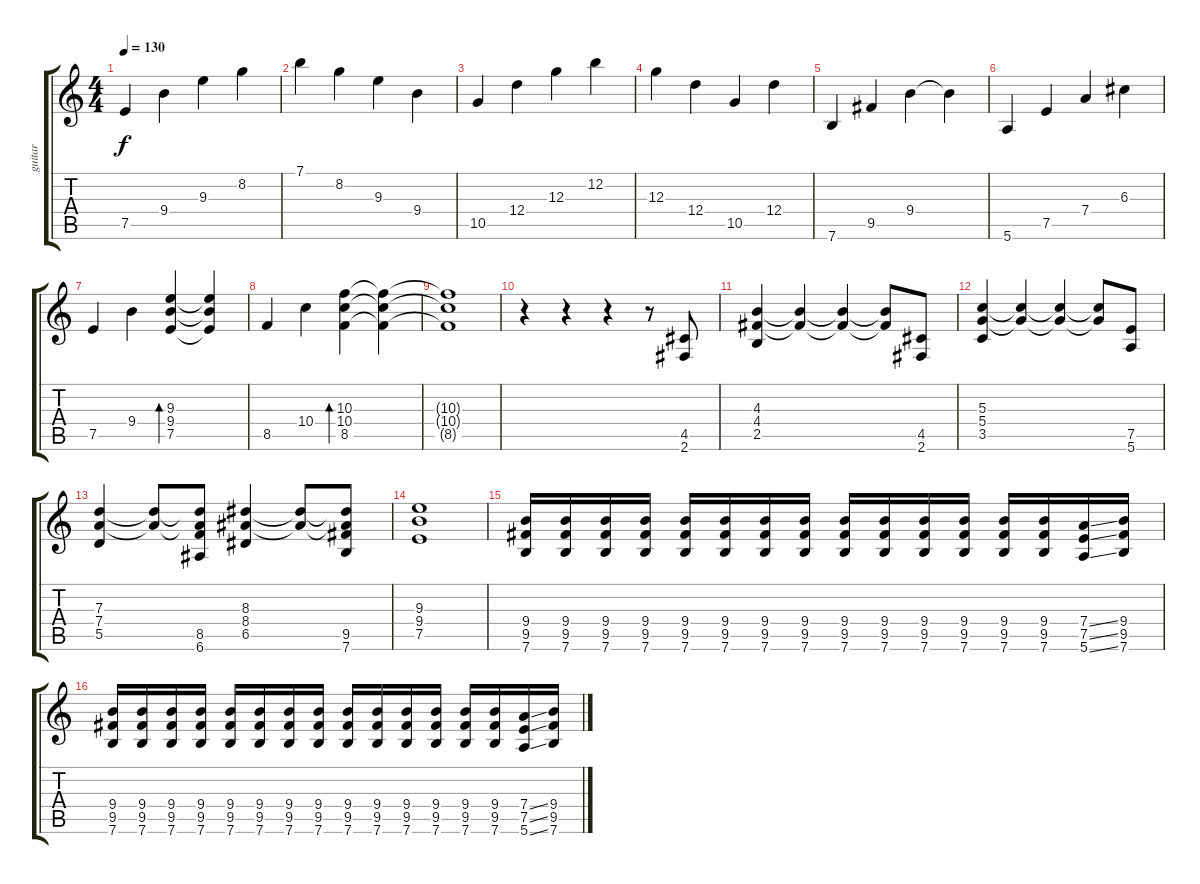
\track ("guitar" "guitar") {instrument distortionguitar}
\staff {score tabs}
\tuning (E4 B3 G3 D3 A2 E2) {hide}
\ts (4 4)
\tempo 130
\clef g2
\ks c
7.5.4{dy f} 9.4.4 9.3.4 8.2.4 |
7.1.4 8.2.4 9.3.4 9.4.4 |
10.5.4 12.4.4 12.3.4 12.2.4 |
12.3.4 12.4.4 10.5.4 12.4.4 |
7.6.4 9.5.4 9.4.4 9.4{t}.4 |
5.6.4 7.5.4 7.4.4 6.3.4 |
7.5.4 9.4.4 (9.3 9.4 7.5).4{bd 480} (9.3{t} 9.4{t} 7.5{t}).4 |
8.5.4 10.4.4 (10.3 10.4 8.5).4{bd 480} (10.3{t} 10.4{t} 8.5{t}).4 |
(10.3{t} 10.4{t} 8.5{t}).1 |
r.4 r.4 r.4 r.8 (4.5 2.6).8 |
(4.3 4.4 2.5).4 (4.3{t} 4.4{t}).4 (4.3{t} 4.4{t}).4 (4.3{t} 4.4{t}).8 (4.5 2.6).8 |
(5.3 5.4 3.5).4 (5.3{t} 5.4{t}).4 (5.3{t} 5.4{t}).4 (5.3{t} 5.4{t}).8 (7.5 5.6).8 |
(7.3 7.4 5.5).4 (7.3{t} 7.4{t}).8 (7.3{t} 7.4{t} 8.5 6.6).8 (8.3 8.4 6.5).4 (8.3{t} 8.4{t}).8 (8.3{t} 8.4{t} 9.5 7.6).8 |
(9.3 9.4 7.5).1 |
(9.4 9.5 7.6).16 (9.4 9.5 7.6).16 (9.4 9.5 7.6).16 (9.4 9.5 7.6).16 (9.4 9.5 7.6).16 (9.4 9.5 7.6).16 (9.4 9.5 7.6).16 (9.4 9.5 7.6).16 (9.4 9.5 7.6).16 (9.4 9.5 7.6).16 (9.4 9.5 7.6).16 (9.4 9.5 7.6).16 (9.4 9.5 7.6).16 (9.4 9.5 7.6).16 (7.4{ss} 7.5{ss} 5.6{ss}).16 (9.4 9.5 7.6).16 |
(9.4 9.5 7.6).16 (9.4 9.5 7.6).16 (9.4 9.5 7.6).16 (9.4 9.5 7.6).16 (9.4 9.5 7.6).16 (9.4 9.5 7.6).16 (9.4 9.5 7.6).16 (9.4 9.5 7.6).16 (9.4 9.5 7.6).16 (9.4 9.5 7.6).16 (9.4 9.5 7.6).16 (9.4 9.5 7.6).16 (9.4 9.5 7.6).16 (9.4 9.5 7.6).16 (7.4{ss} 7.5{ss} 5.6{ss}).16 (9.4 9.5 7.6).16
